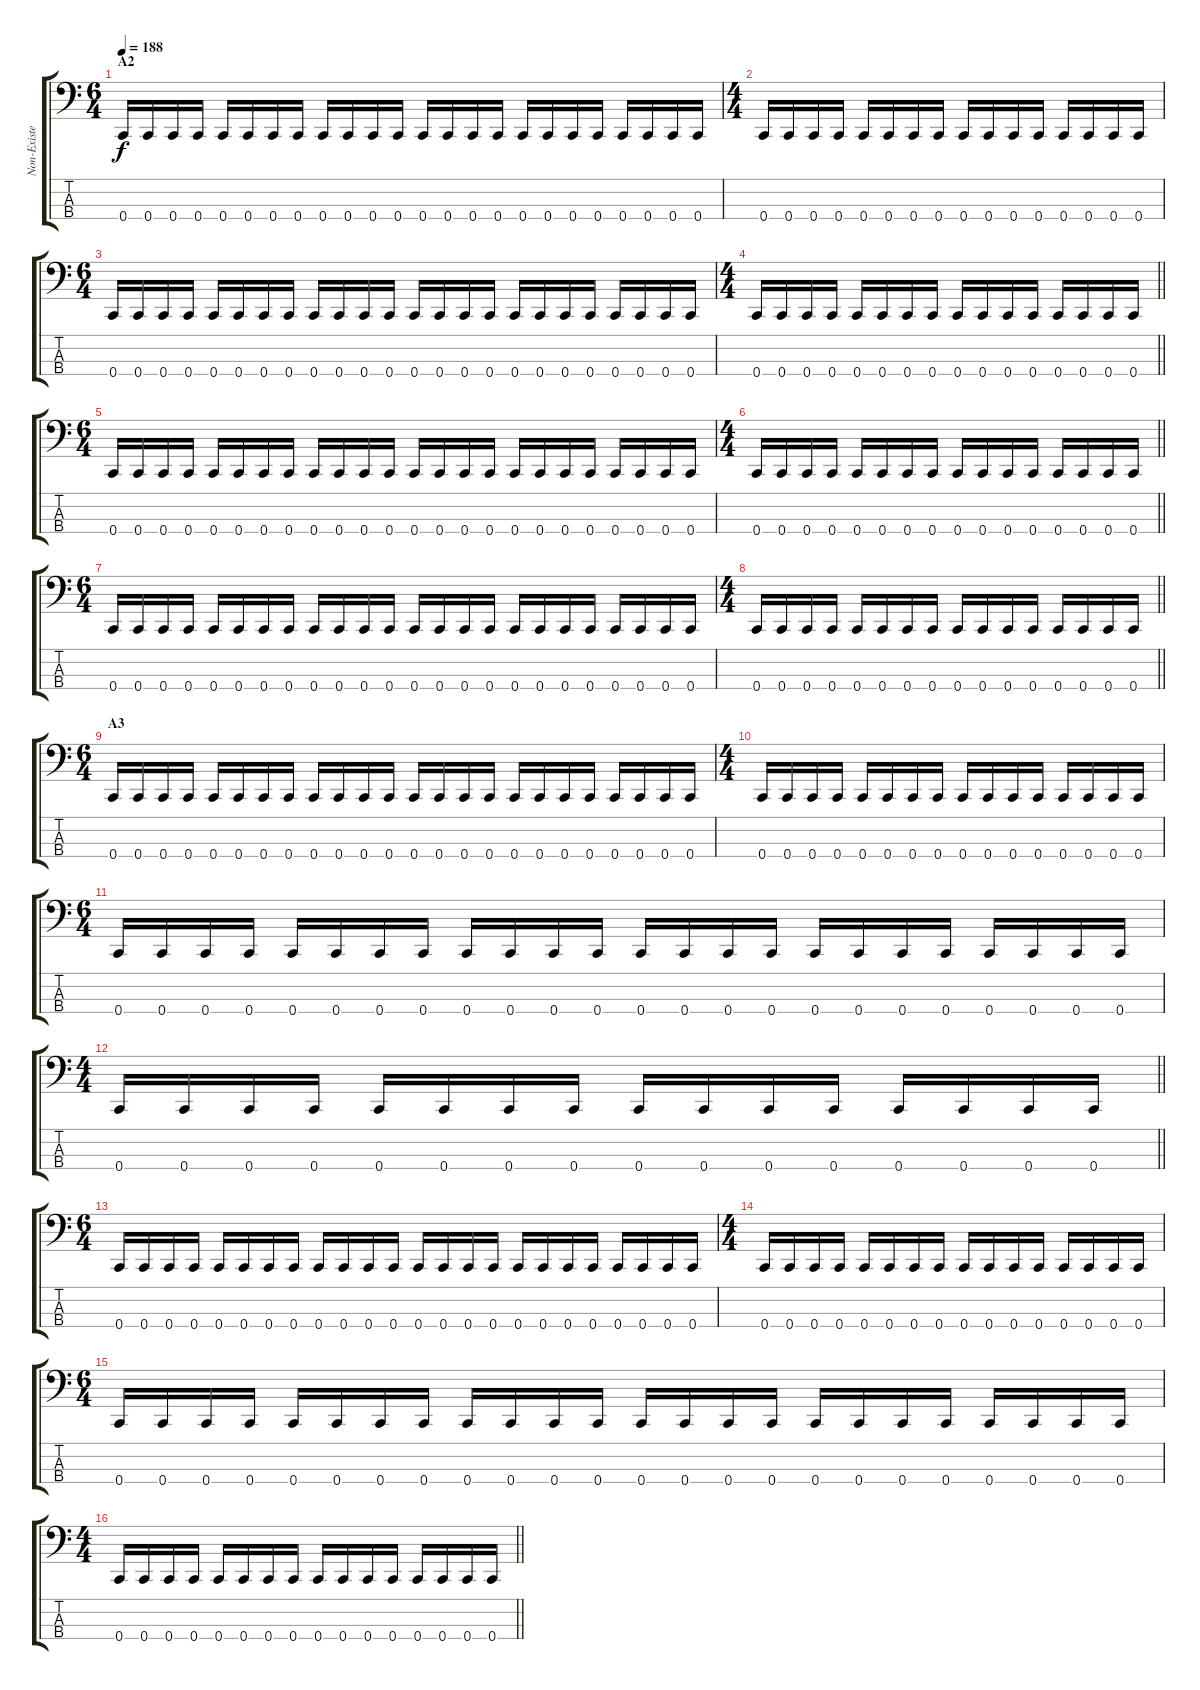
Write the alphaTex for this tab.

\track ("Non-Existent Bass" "Non-Existe") {instrument electricbassfinger}
\staff {score tabs}
\tuning (Eb2 Bb1 F1 C1) {hide}
\ts (6 4)
\section ("" "A2")
\tempo 188
\clef f4
\ks c
0.4.16{dy f} 0.4.16 0.4.16 0.4.16 0.4.16 0.4.16 0.4.16 0.4.16 0.4.16 0.4.16 0.4.16 0.4.16 0.4.16 0.4.16 0.4.16 0.4.16 0.4.16 0.4.16 0.4.16 0.4.16 0.4.16 0.4.16 0.4.16 0.4.16 |
\ts (4 4)
0.4.16 0.4.16 0.4.16 0.4.16 0.4.16 0.4.16 0.4.16 0.4.16 0.4.16 0.4.16 0.4.16 0.4.16 0.4.16 0.4.16 0.4.16 0.4.16 |
\ts (6 4)
0.4.16 0.4.16 0.4.16 0.4.16 0.4.16 0.4.16 0.4.16 0.4.16 0.4.16 0.4.16 0.4.16 0.4.16 0.4.16 0.4.16 0.4.16 0.4.16 0.4.16 0.4.16 0.4.16 0.4.16 0.4.16 0.4.16 0.4.16 0.4.16 |
\ts (4 4)
\barLineRight lightlight
0.4.16 0.4.16 0.4.16 0.4.16 0.4.16 0.4.16 0.4.16 0.4.16 0.4.16 0.4.16 0.4.16 0.4.16 0.4.16 0.4.16 0.4.16 0.4.16 |
\ts (6 4)
\section ("" "")
0.4.16 0.4.16 0.4.16 0.4.16 0.4.16 0.4.16 0.4.16 0.4.16 0.4.16 0.4.16 0.4.16 0.4.16 0.4.16 0.4.16 0.4.16 0.4.16 0.4.16 0.4.16 0.4.16 0.4.16 0.4.16 0.4.16 0.4.16 0.4.16 |
\ts (4 4)
\barLineRight lightlight
0.4.16 0.4.16 0.4.16 0.4.16 0.4.16 0.4.16 0.4.16 0.4.16 0.4.16 0.4.16 0.4.16 0.4.16 0.4.16 0.4.16 0.4.16 0.4.16 |
\ts (6 4)
0.4.16 0.4.16 0.4.16 0.4.16 0.4.16 0.4.16 0.4.16 0.4.16 0.4.16 0.4.16 0.4.16 0.4.16 0.4.16 0.4.16 0.4.16 0.4.16 0.4.16 0.4.16 0.4.16 0.4.16 0.4.16 0.4.16 0.4.16 0.4.16 |
\ts (4 4)
\barLineRight lightlight
0.4.16 0.4.16 0.4.16 0.4.16 0.4.16 0.4.16 0.4.16 0.4.16 0.4.16 0.4.16 0.4.16 0.4.16 0.4.16 0.4.16 0.4.16 0.4.16 |
\ts (6 4)
\section ("" "A3")
0.4.16 0.4.16 0.4.16 0.4.16 0.4.16 0.4.16 0.4.16 0.4.16 0.4.16 0.4.16 0.4.16 0.4.16 0.4.16 0.4.16 0.4.16 0.4.16 0.4.16 0.4.16 0.4.16 0.4.16 0.4.16 0.4.16 0.4.16 0.4.16 |
\ts (4 4)
0.4.16 0.4.16 0.4.16 0.4.16 0.4.16 0.4.16 0.4.16 0.4.16 0.4.16 0.4.16 0.4.16 0.4.16 0.4.16 0.4.16 0.4.16 0.4.16 |
\ts (6 4)
0.4.16 0.4.16 0.4.16 0.4.16 0.4.16 0.4.16 0.4.16 0.4.16 0.4.16 0.4.16 0.4.16 0.4.16 0.4.16 0.4.16 0.4.16 0.4.16 0.4.16 0.4.16 0.4.16 0.4.16 0.4.16 0.4.16 0.4.16 0.4.16 |
\ts (4 4)
\barLineRight lightlight
0.4.16 0.4.16 0.4.16 0.4.16 0.4.16 0.4.16 0.4.16 0.4.16 0.4.16 0.4.16 0.4.16 0.4.16 0.4.16 0.4.16 0.4.16 0.4.16 |
\ts (6 4)
\section ("" "")
0.4.16 0.4.16 0.4.16 0.4.16 0.4.16 0.4.16 0.4.16 0.4.16 0.4.16 0.4.16 0.4.16 0.4.16 0.4.16 0.4.16 0.4.16 0.4.16 0.4.16 0.4.16 0.4.16 0.4.16 0.4.16 0.4.16 0.4.16 0.4.16 |
\ts (4 4)
0.4.16 0.4.16 0.4.16 0.4.16 0.4.16 0.4.16 0.4.16 0.4.16 0.4.16 0.4.16 0.4.16 0.4.16 0.4.16 0.4.16 0.4.16 0.4.16 |
\ts (6 4)
0.4.16 0.4.16 0.4.16 0.4.16 0.4.16 0.4.16 0.4.16 0.4.16 0.4.16 0.4.16 0.4.16 0.4.16 0.4.16 0.4.16 0.4.16 0.4.16 0.4.16 0.4.16 0.4.16 0.4.16 0.4.16 0.4.16 0.4.16 0.4.16 |
\ts (4 4)
\barLineRight lightlight
0.4.16 0.4.16 0.4.16 0.4.16 0.4.16 0.4.16 0.4.16 0.4.16 0.4.16 0.4.16 0.4.16 0.4.16 0.4.16 0.4.16 0.4.16 0.4.16
